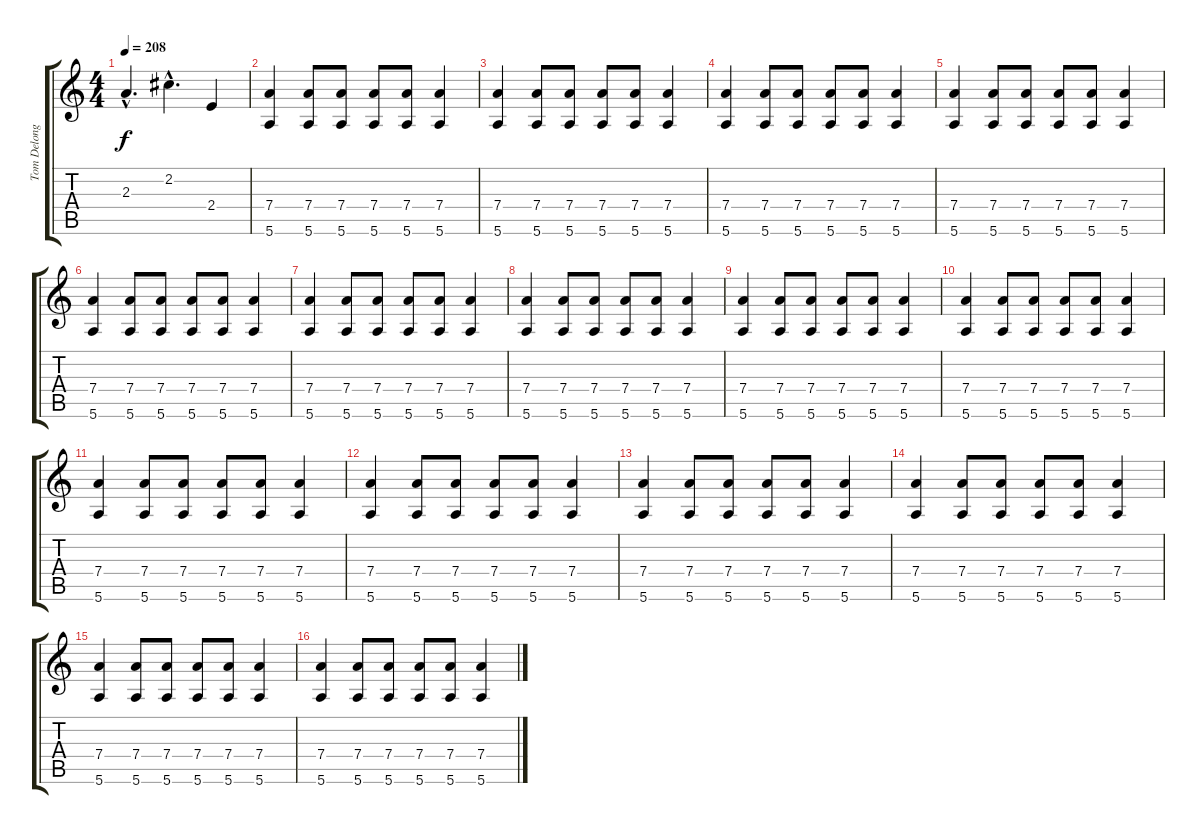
\track ("Tom Delonge - Gtr. 2" "Tom Delong") {instrument distortionguitar}
\staff {score tabs}
\tuning (E4 B3 G3 D3 A2 E2) {hide}
\ts (4 4)
\tempo 208
\clef g2
\ks c
2.3{hac}.4{d dy f} 2.2{hac}.4{d} 2.4.4 |
(7.4 5.6).4{instrument electricguitarjazz} (7.4 5.6).8 (7.4 5.6).8 (7.4 5.6).8 (7.4 5.6).8 (7.4 5.6).4 |
(7.4 5.6).4 (7.4 5.6).8 (7.4 5.6).8 (7.4 5.6).8 (7.4 5.6).8 (7.4 5.6).4 |
(7.4 5.6).4 (7.4 5.6).8 (7.4 5.6).8 (7.4 5.6).8 (7.4 5.6).8 (7.4 5.6).4 |
(7.4 5.6).4 (7.4 5.6).8 (7.4 5.6).8 (7.4 5.6).8 (7.4 5.6).8 (7.4 5.6).4 |
(7.4 5.6).4 (7.4 5.6).8 (7.4 5.6).8 (7.4 5.6).8 (7.4 5.6).8 (7.4 5.6).4 |
(7.4 5.6).4 (7.4 5.6).8 (7.4 5.6).8 (7.4 5.6).8 (7.4 5.6).8 (7.4 5.6).4 |
(7.4 5.6).4 (7.4 5.6).8 (7.4 5.6).8 (7.4 5.6).8 (7.4 5.6).8 (7.4 5.6).4 |
(7.4 5.6).4 (7.4 5.6).8 (7.4 5.6).8 (7.4 5.6).8 (7.4 5.6).8 (7.4 5.6).4 |
(7.4 5.6).4 (7.4 5.6).8 (7.4 5.6).8 (7.4 5.6).8 (7.4 5.6).8 (7.4 5.6).4 |
(7.4 5.6).4 (7.4 5.6).8 (7.4 5.6).8 (7.4 5.6).8 (7.4 5.6).8 (7.4 5.6).4 |
(7.4 5.6).4 (7.4 5.6).8 (7.4 5.6).8 (7.4 5.6).8 (7.4 5.6).8 (7.4 5.6).4 |
(7.4 5.6).4 (7.4 5.6).8 (7.4 5.6).8 (7.4 5.6).8 (7.4 5.6).8 (7.4 5.6).4 |
(7.4 5.6).4 (7.4 5.6).8 (7.4 5.6).8 (7.4 5.6).8 (7.4 5.6).8 (7.4 5.6).4 |
(7.4 5.6).4 (7.4 5.6).8 (7.4 5.6).8 (7.4 5.6).8 (7.4 5.6).8 (7.4 5.6).4 |
(7.4 5.6).4 (7.4 5.6).8 (7.4 5.6).8 (7.4 5.6).8 (7.4 5.6).8 (7.4 5.6).4
